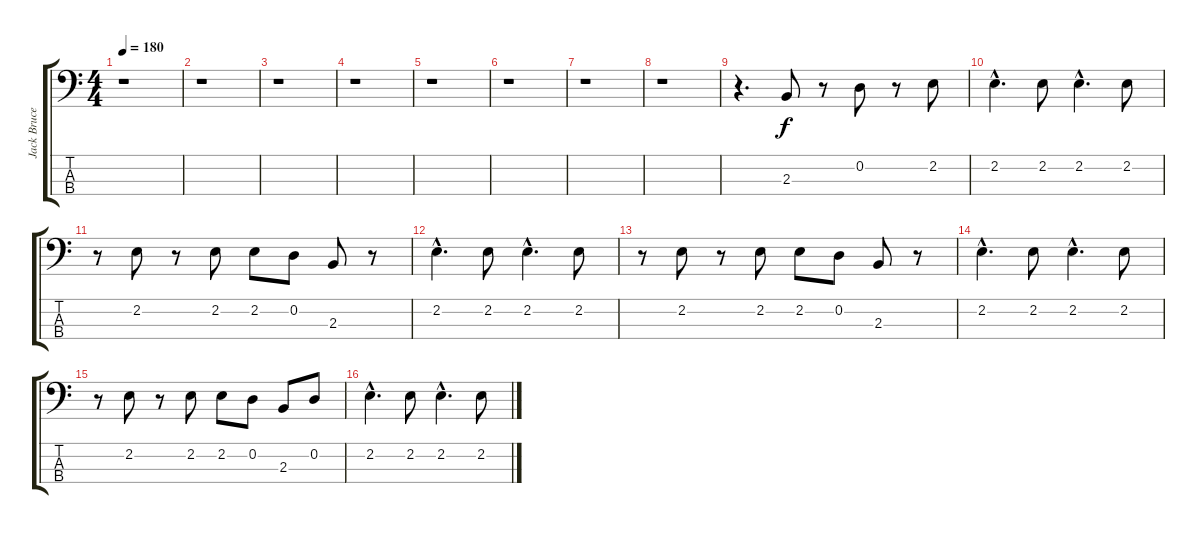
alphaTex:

\track ("Jack Bruce (higher)" "Jack Bruce") {instrument electricguitarmuted}
\staff {score tabs}
\tuning (G2 D2 A1 E1) {hide}
\ts (4 4)
\tempo 180
\clef f4
\ks c
r.1{dy f} |
r.1 |
r.1 |
r.1 |
r.1 |
r.1 |
r.1 |
r.1 |
r.4{d} 2.3.8 r.8 0.2.8 r.8 2.2.8 |
2.2{hac}.4{d} 2.2.8 2.2{hac}.4{d} 2.2.8 |
r.8 2.2.8 r.8 2.2.8 2.2.8 0.2.8 2.3.8 r.8 |
2.2{hac}.4{d} 2.2.8 2.2{hac}.4{d} 2.2.8 |
r.8 2.2.8 r.8 2.2.8 2.2.8 0.2.8 2.3.8 r.8 |
2.2{hac}.4{d} 2.2.8 2.2{hac}.4{d} 2.2.8 |
r.8 2.2.8 r.8 2.2.8 2.2.8 0.2.8 2.3.8 0.2.8 |
2.2{hac}.4{d} 2.2.8 2.2{hac}.4{d} 2.2.8
